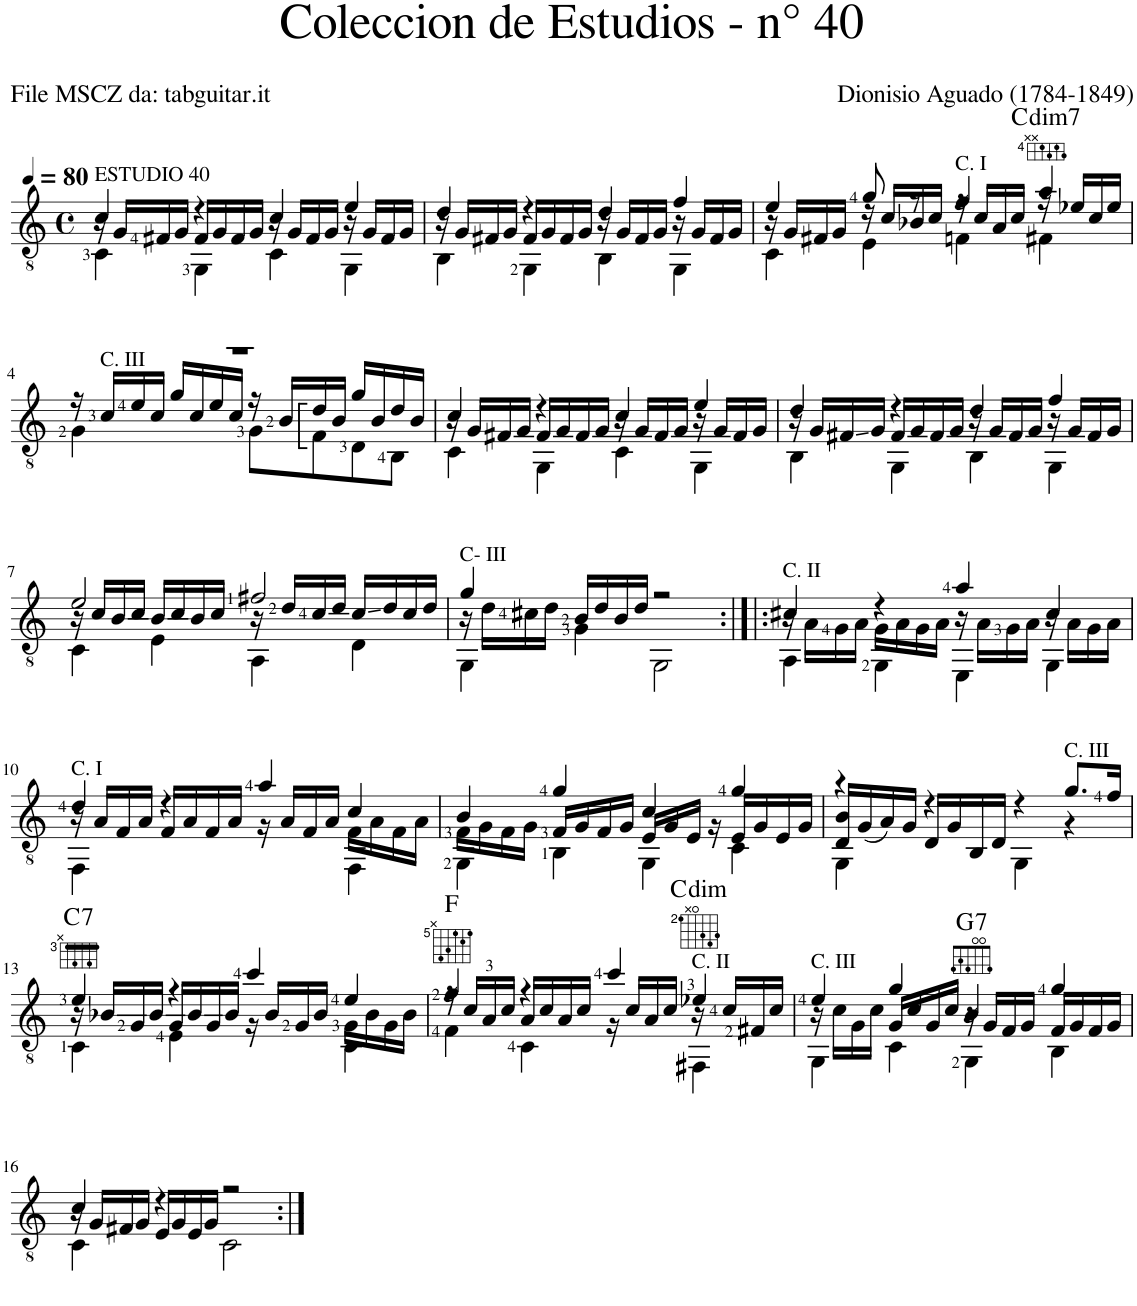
**kern	**harte
*part1	*part1
*staff1	*
*I"Guitar	*
*I'Guit.	*
*clefGv2	*
*k[]	*
*M4/4	*
*met(c)	*
*MM80	*
=1	=1
*^	*
*	*^	*
!LO:TX:a:t=ESTUDIO 40	!	!	!
4c/	16r	4C\	.
.	16G/LL	.	.
.	16F#X/	.	.
.	16G/JJ	.	.
4r	16F#/LL	4GG\	.
.	16G/	.	.
.	16F#/	.	.
.	16G/JJ	.	.
4c/	16r	4C\	.
.	16G/LL	.	.
.	16F#/	.	.
.	16G/JJ	.	.
4e/	16r	4GG\	.
.	16G/LL	.	.
.	16F#/	.	.
.	16G/JJ	.	.
=2	=2	=2	=2
4d/	16r	4BB\	.
.	16G/LL	.	.
.	16F#X/	.	.
.	16G/JJ	.	.
4r	16F#/LL	4GG\	.
.	16G/	.	.
.	16F#/	.	.
.	16G/JJ	.	.
4d/	16r	4BB\	.
.	16G/LL	.	.
.	16F#/	.	.
.	16G/JJ	.	.
4f/	16r	4GG\	.
.	16G/LL	.	.
.	16F#/	.	.
.	16G/JJ	.	.
=3	=3	=3	=3
4e/	16r	4C\	.
.	16G/LL	.	.
.	16F#X/	.	.
.	16G/JJ	.	.
8g/	16r	4E\	.
.	16c/LL	.	.
8r	16B-X/	.	.
.	16c/JJ	.	.
!LO:TX:a:t=C. I	!	!	!
4f/	16r	4Fn\	.
.	16c/LL	.	.
.	16A/	.	.
.	16c/JJ	.	.
!	!	!	!LO:H:kt=dim7
4a/	16r	4F#X\	C:dim7
.	16e-X/LL	.	.
.	16c/	.	.
.	16e-/JJ	.	.
!!LO:LB:g=z	!!	!!
=4	=4	=4	=4
1r	16r	4G\	.
!	!LO:TX:a:t=C. III	!	!
.	16c/LL	.	.
.	16e/	.	.
.	16c/JJ	.	.
.	16g/LL	4ryy	.
.	16c/	.	.
.	16e/	.	.
.	16c/JJ	.	.
.	16r	8G\L	.
.	16B/LL	.	.
.	16d:/	8F\	.
.	16B/JJ	.	.
.	16g/LL	8D\	.
.	16B/	.	.
.	16d/	8BB\J	.
.	16B/JJ	.	.
=5	=5	=5	=5
4c/	16r	4C\	.
.	16G/LL	.	.
.	16F#X/	.	.
.	16G/JJ	.	.
4r	16F#/LL	4GG\	.
.	16G/	.	.
.	16F#/	.	.
.	16G/JJ	.	.
4c/	16r	4C\	.
.	16G/LL	.	.
.	16F#/	.	.
.	16G/JJ	.	.
4e/	16r	4GG\	.
.	16G/LL	.	.
.	16F#/	.	.
.	16G/JJ	.	.
=6	=6	=6	=6
4d/	16r	4BB\	.
.	16G/LL	.	.
.	16F#X/	.	.
.	16G/JJ	.	.
4r	16F#/LL	4GG\	.
.	16G/	.	.
.	16F#/	.	.
.	16G/JJ	.	.
4d/	16r	4BB\	.
.	16G/LL	.	.
.	16F#/	.	.
.	16G/JJ	.	.
4f/	16r	4GG\	.
.	16G/LL	.	.
.	16F#/	.	.
.	16G/JJ	.	.
!!LO:LB:g=z	!!	!!
=7	=7	=7	=7
2e/	16r	4C\	.
.	16c/LL	.	.
.	16B/	.	.
.	16c/JJ	.	.
.	16B/LL	4E\	.
.	16c/	.	.
.	16B/	.	.
.	16c/JJ	.	.
2f#X/	16r	4AA\	.
.	16d/LL	.	.
.	16c/	.	.
.	16d/JJ	.	.
.	16c/LL	4D\	.
.	16d/	.	.
.	16c/	.	.
.	16d/JJ	.	.
=8	=8	=8	=8
!LO:TX:a:t=C- III	!	!	!
4g/	16r	4GG\	.
.	16d\LL	.	.
.	16c#X\	.	.
.	16d\JJ	.	.
16B/LL	4G\	4ryy	.
16d/	.	.	.
16B/	.	.	.
16d/JJ	.	.	.
2r	2ryy	2GG\	.
=9:|!|:	=9:|!|:	=9:|!|:	=9:|!|:
!LO:TX:a:t=C. II	!	!	!
4c#X/	16r	4AA\	.
.	16A\LL	.	.
.	16G\	.	.
.	16A\JJ	.	.
4r	16G\LL	4GG\	.
.	16A\	.	.
.	16G\	.	.
.	16A\JJ	.	.
4a/	16r	4EE\	.
.	16A\LL	.	.
.	16G\	.	.
.	16A\JJ	.	.
4c#/	16r	4GG\	.
.	16A\LL	.	.
.	16G\	.	.
.	16A\JJ	.	.
!!LO:LB:g=z	!!	!!
=10	=10	=10	=10
!LO:TX:a:t=C. I	!	!	!
4d/	16r	4FF\	.
.	16A/LL	.	.
.	16F/	.	.
.	16A/JJ	.	.
4r	16F/LL	2ryy	.
.	16A/	.	.
.	16F/	.	.
.	16A/JJ	.	.
4a/	16r	.	.
.	16A/LL	.	.
.	16F/	.	.
.	16A/JJ	.	.
4c/	16F\LL	4FF\	.
.	16A\	.	.
.	16F\	.	.
.	16A\JJ	.	.
=11	=11	=11	=11
4B/	16F\LL	4GG\	.
.	16G\	.	.
.	16F\	.	.
.	16G\JJ	.	.
4g/	16F/LL	4BB\	.
.	16G/	.	.
.	16F/	.	.
.	16G/JJ	.	.
4c/	16E/LL	4GG\	.
.	16G/	.	.
.	16E/JJ	.	.
.	16r	.	.
4g/	16E/LL	4C\	.
.	16G/	.	.
.	16E/	.	.
.	16G/JJ	.	.
=12	=12	=12	=12
4r	16D/ 16B/LL	4GG\	.
.	(16G/	.	.
.	16A/)	.	.
.	16G/JJ	.	.
4r	16D/LL	2.ryy	.
.	16G/	.	.
.	16BB/	.	.
.	16D/JJ	.	.
4r	4GG\	.	.
!LO:TX:a:t=C. III	!	!	!
8.g/L	4r	.	.
16f/Jk	.	.	.
!!LO:LB:g=z	!!	!!
=13	=13	=13	=13
!	!	!	!LO:H:kt=7
4e/	16r	4C\	C:7
.	16B-X/LL	.	.
.	16G/	.	.
.	16B-/JJ	.	.
4r	16G/LL	4E\	.
.	16B-/	.	.
.	16G/	.	.
.	16B-/JJ	.	.
4cc/	16r	4ryy	.
.	16B-/LL	.	.
.	16G/	.	.
.	16B-/JJ	.	.
4e/	16G\LL	4C\	.
.	16B-\	.	.
.	16G\	.	.
.	16B-\JJ	.	.
=14	=14	=14	=14
4f/	16r	4F\	F:maj
.	16c/LL	.	.
.	16A/	.	.
.	16c/JJ	.	.
4r	16A/LL	4C\	.
.	16c/	.	.
.	16A/	.	.
.	16c/JJ	.	.
4cc/	16r	4ryy	.
.	16c/LL	.	.
.	16A/	.	.
.	16c/JJ	.	.
!LO:TX:a:t=C. II	!	!	!LO:H:kt=dim
4e-X/	16r	4FF#X\	C:dim
.	16c/LL	.	.
.	16F#X/	.	.
.	16c/JJ	.	.
=15	=15	=15	=15
!LO:TX:a:t=C. III	!	!	!
4e/	16r	4GG\	.
.	16c\LL	.	.
.	16G\	.	.
.	16c\JJ	.	.
4g/	16G/LL	4C\	.
.	16c/	.	.
.	16G/	.	.
.	16c/JJ	.	.
!	!	!	!LO:H:kt=7
4B/	16r	4GG\	G:7
.	16G/LL	.	.
.	16F/	.	.
.	16G/JJ	.	.
4g/	16F/LL	4BB\	.
.	16G/	.	.
.	16F/	.	.
.	16G/JJ	.	.
!!LO:LB:g=z	!!	!!
=16	=16	=16	=16
4c/	16r	4C\	.
.	16G/LL	.	.
.	16F#X/	.	.
.	16G/JJ	.	.
4r	16E/LL	4ryy	.
.	16G/	.	.
.	16E/	.	.
.	16G/JJ	.	.
2r	2ryy	2C\	.
*v	*v	*v	*
=:|!	=:|!
*-	*-
